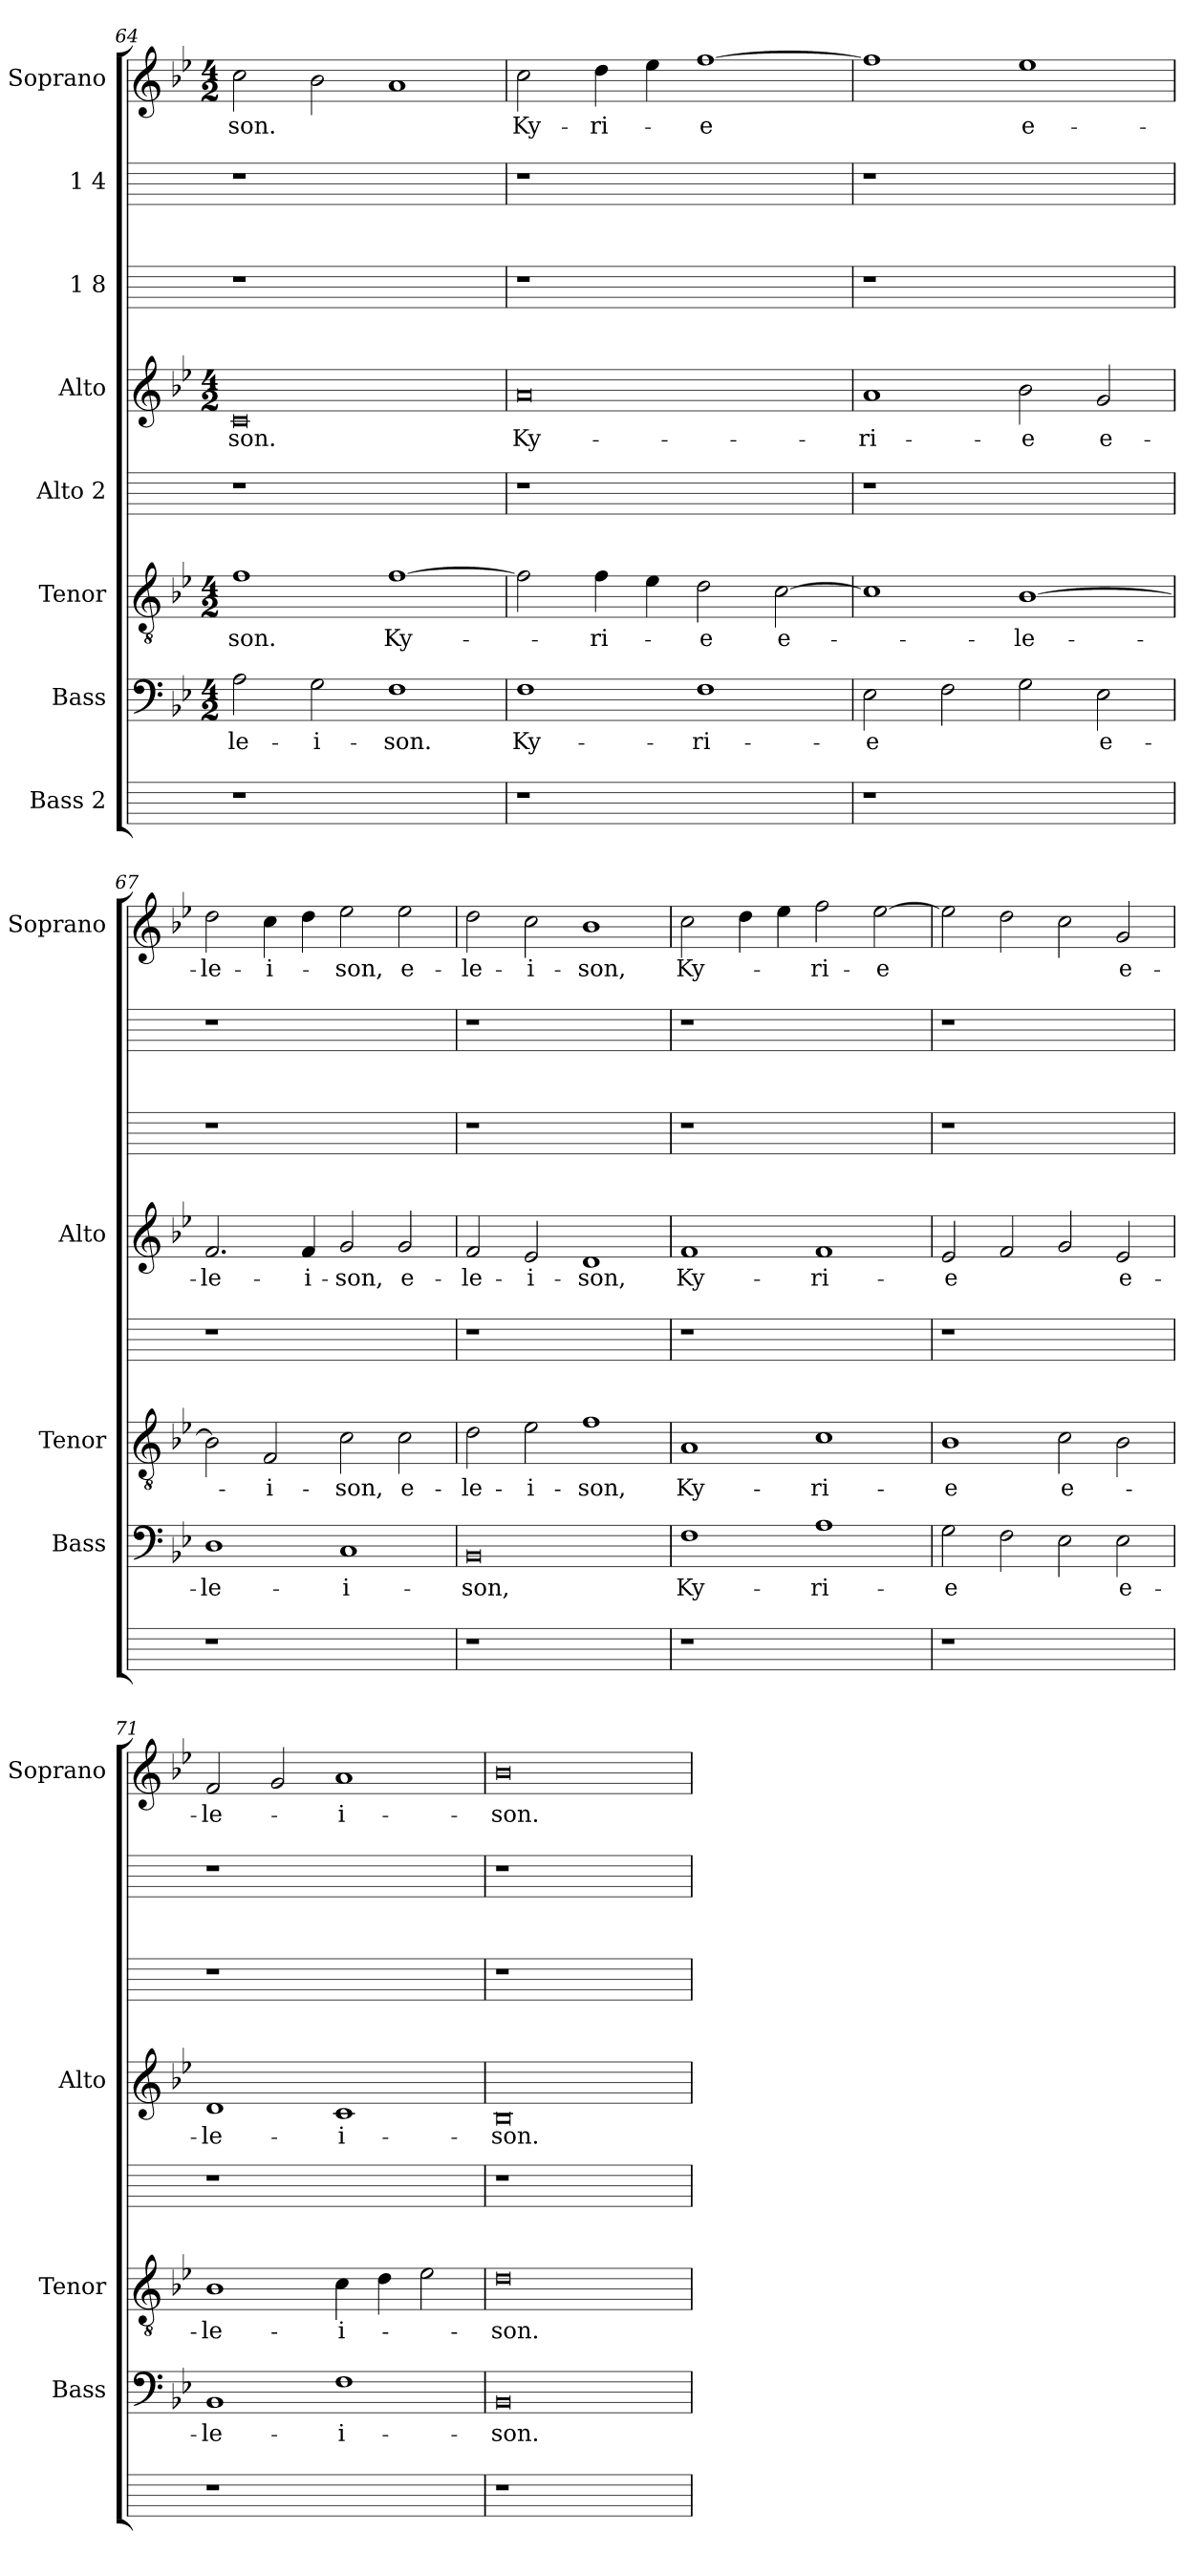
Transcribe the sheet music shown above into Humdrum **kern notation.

**kern	**kern	**text	**kern	**text	**kern	**kern	**text	**kern	**kern	**kern	**text
*part8	*part7	*part7	*part6	*part6	*part5	*part4	*part4	*part3	*part2	*part1	*part1
*staff8	*staff7	*staff7	*staff6	*staff6	*staff5	*staff4	*staff4	*staff3	*staff2	*staff1	*staff1
*I"Bass 2	*I"Bass	*	*I"Tenor	*	*I"Alto 2	*I"Alto	*	*I"1 8	*I"1 4	*I"Soprano	*
*	*I'Bass	*	*I'Tenor	*	*	*I'Alto	*	*	*	*I'Soprano	*
*	*clefF4	*	*clefGv2	*	*	*clefG2	*	*	*	*clefG2	*
*	*k[b-e-]	*	*k[b-e-]	*	*	*k[b-e-]	*	*	*	*k[b-e-]	*
*	*B-:	*	*B-:	*	*	*B-:	*	*	*	*B-:	*
*	*M4/2	*	*M4/2	*	*	*M4/2	*	*	*	*M4/2	*
=64	=64	=64	=64	=64	=64	=64	=64	=64	=64	=64	=64
!	!	!LO:LY:b:cj	!	!LO:LY:b:cj	!	!	!LO:LY:b:cj	!	!	!	!LO:LY:b
1r	2A\	-le-	1f	-son.	1r	0c	-son.	1r	1r	2cc\	-son.
!	!	!LO:LY:b:cj	!	!	!	!	!	!	!	!	!
.	2G\	-i-	.	.	.	.	.	.	.	2b-\	.
!	!	!LO:LY:b:cj	!	!LO:LY:b:cj	!	!	!	!	!	!	!
1ryy	1F	-son.	[>1f	Ky-	1ryy	.	.	1ryy	1ryy	1a	.
=65	=65	=65	=65	=65	=65	=65	=65	=65	=65	=65	=65
!	!	!LO:LY:b:cj	!	!	!	!	!LO:LY:b:cj	!	!	!	!LO:LY:b:cj
1r	1F	Ky-	2f\]	.	1r	0a	Ky-	1r	1r	2cc\	Ky-
!	!	!	!	!LO:LY:b:cj	!	!	!	!	!	!	!LO:LY:b:cj
.	.	.	4f\	-ri-	.	.	.	.	.	4dd\	-ri-
.	.	.	4e-\	.	.	.	.	.	.	4ee-\	.
!	!	!LO:LY:b:cj	!	!LO:LY:b:cj	!	!	!	!	!	!	!LO:LY:b:rj
1ryy	1F	-ri-	2d\	-e	1ryy	.	.	1ryy	1ryy	[>1ff	-e
!	!	!	!	!LO:LY:b:cj	!	!	!	!	!	!	!
.	.	.	[>2c\	e-	.	.	.	.	.	.	.
=66	=66	=66	=66	=66	=66	=66	=66	=66	=66	=66	=66
!	!	!LO:LY:b:cj	!	!	!	!	!LO:LY:b:cj	!	!	!	!
1r	2E-\	-e	1c]	.	1r	1a	-ri-	1r	1r	1ff]	.
.	2F\	.	.	.	.	.	.	.	.	.	.
!	!	!	!	!LO:LY:b:cj	!	!	!LO:LY:b:cj	!	!	!	!LO:LY:b:rj
1ryy	2G\	.	[>1B-	-le-	1ryy	2b-\	-e	1ryy	1ryy	1ee-	e-
!	!	!LO:LY:b:cj	!	!	!	!	!LO:LY:b:cj	!	!	!	!
.	2E-\	e-	.	.	.	2g/	e-	.	.	.	.
=67	=67	=67	=67	=67	=67	=67	=67	=67	=67	=67	=67
!	!	!LO:LY:b:cj	!	!	!	!	!LO:LY:b:cj	!	!	!	!LO:LY:b:cj
1r	1D	-le-	2B-\]	.	1r	2.f/	-le-	1r	1r	2dd\	-le-
!	!	!	!	!LO:LY:b:cj	!	!	!	!	!	!	!LO:LY:b:cj
.	.	.	2F/	-i-	.	.	.	.	.	4cc\	-i-
!	!	!	!	!	!	!	!LO:LY:b	!	!	!	!
.	.	.	.	.	.	4f/	-i-	.	.	4dd\	.
!	!	!LO:LY:b:rj	!	!LO:LY:b:cj	!	!	!LO:LY:b:cj	!	!	!	!LO:LY:b:cj
1ryy	1C	-i-	2c\	-son,	1ryy	2g/	-son,	1ryy	1ryy	2ee-\	-son,
!	!	!	!	!LO:LY:b:cj	!	!	!LO:LY:b:cj	!	!	!	!LO:LY:b:cj
.	.	.	2c\	e-	.	2g/	e-	.	.	2ee-\	e-
!!LO:LB:g=z
=68	=68	=68	=68	=68	=68	=68	=68	=68	=68	=68	=68
!	!	!LO:LY:b:cj	!	!LO:LY:b:cj	!	!	!LO:LY:b:cj	!	!	!	!LO:LY:b:cj
1r	0BB-	-son,	2d\	-le-	1r	2f/	-le-	1r	1r	2dd\	-le-
!	!	!	!	!LO:LY:b:cj	!	!	!LO:LY:b:cj	!	!	!	!LO:LY:b:cj
.	.	.	2e-\	-i-	.	2e-/	-i-	.	.	2cc\	-i-
!	!	!	!	!LO:LY:b:cj	!	!	!LO:LY:b:cj	!	!	!	!LO:LY:b:cj
1ryy	.	.	1f	-son,	1ryy	1d	-son,	1ryy	1ryy	1b-	-son,
=69	=69	=69	=69	=69	=69	=69	=69	=69	=69	=69	=69
!	!	!LO:LY:b:cj	!	!LO:LY:b:cj	!	!	!LO:LY:b:cj	!	!	!	!LO:LY:b:cj
1r	1F	Ky-	1A	Ky-	1r	1f	Ky-	1r	1r	2cc\	Ky-
.	.	.	.	.	.	.	.	.	.	4dd\	.
.	.	.	.	.	.	.	.	.	.	4ee-\	.
!	!	!LO:LY:b:cj	!	!LO:LY:b:cj	!	!	!LO:LY:b:cj	!	!	!	!LO:LY:b:cj
1ryy	1A	-ri-	1c	-ri-	1ryy	1f	-ri-	1ryy	1ryy	2ff\	-ri-
!	!	!	!	!	!	!	!	!	!	!	!LO:LY:b:cj
.	.	.	.	.	.	.	.	.	.	[>2ee-\	-e
=70	=70	=70	=70	=70	=70	=70	=70	=70	=70	=70	=70
!	!	!LO:LY:b:cj	!	!LO:LY:b:rj	!	!	!LO:LY:b:cj	!	!	!	!
1r	2G\	-e	1B-	-e	1r	2e-/	-e	1r	1r	2ee-\]	.
.	2F\	.	.	.	.	2f/	.	.	.	2dd\	.
!	!	!	!	!LO:LY:b:cj	!	!	!	!	!	!	!
1ryy	2E-\	.	2c\	e-	1ryy	2g/	.	1ryy	1ryy	2cc\	.
!	!	!LO:LY:b:cj	!	!	!	!	!LO:LY:b:cj	!	!	!	!LO:LY:b:cj
.	2E-\	e-	2B-\	.	.	2e-/	e-	.	.	2g/	e-
=71	=71	=71	=71	=71	=71	=71	=71	=71	=71	=71	=71
!	!	!LO:LY:b:cj	!	!LO:LY:b:cj	!	!	!LO:LY:b:cj	!	!	!	!LO:LY:b:cj
1r	1BB-	-le-	1B-	-le-	1r	1d	-le-	1r	1r	2f/	-le-
.	.	.	.	.	.	.	.	.	.	2g/	.
!	!	!LO:LY:b:rj	!	!LO:LY:b:cj	!	!	!LO:LY:b:rj	!	!	!	!LO:LY:b:rj
1ryy	1F	-i-	4c\	-i-	1ryy	1c	-i-	1ryy	1ryy	1a	-i-
.	.	.	4d\	.	.	.	.	.	.	.	.
.	.	.	2e-\	.	.	.	.	.	.	.	.
=72	=72	=72	=72	=72	=72	=72	=72	=72	=72	=72	=72
!	!	!LO:LY:b:cj	!	!LO:LY:b:cj	!	!	!LO:LY:b:cj	!	!	!	!LO:LY:b:cj
1r	0BB-	-son.	0d	-son.	1r	0B-	-son.	1r	1r	0b-	-son.
1ryy	.	.	.	.	1ryy	.	.	1ryy	1ryy	.	.
=	=	=!	=	=!	=	=	=!	=	=	=!	=!
*-	*-	*-	*-	*-	*-	*-	*-	*-	*-	*-	*-
